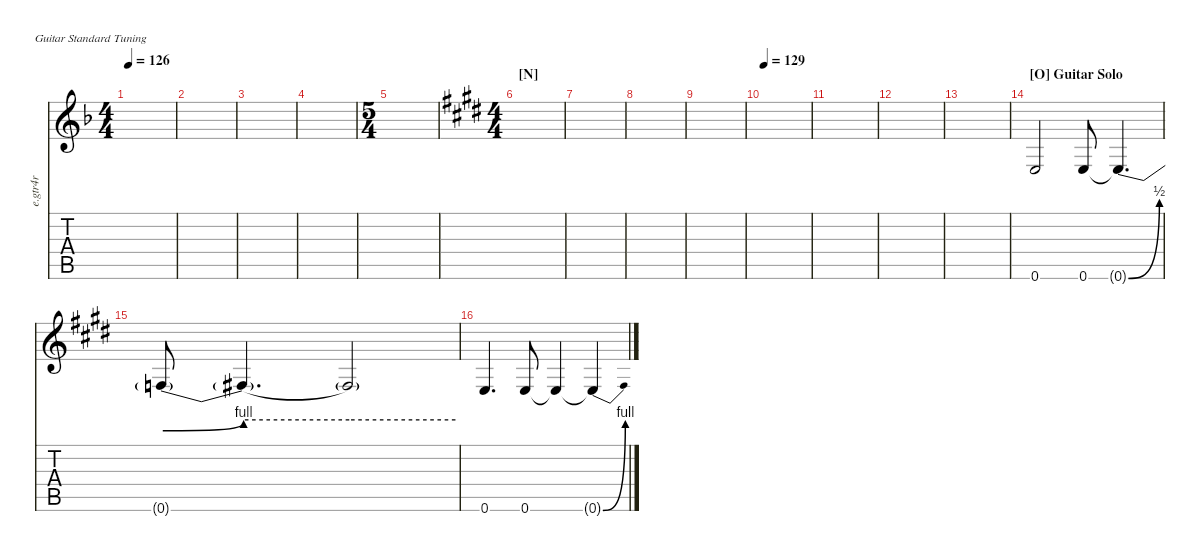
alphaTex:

\defaultSystemsLayout 4
\hideDynamics
\bracketExtendMode nobrackets
\track ("E.Guitar III (Right)" "e.gtr4r") {instrument distortionguitar}
\staff {score tabs}
\tuning (E4 B3 G3 D3 A2 E2)
\ts (4 4)
\tempo 126
\clef g2
\ks f
|
|
|
|
\ts (5 4)
\beaming (8 6 4)
|
\ts (4 4)
\beaming (8 2 2 2 2)
\section ("N" "")
\ks e
|
|
|
|
\tempo 129
|
|
|
|
\section ("O" "Guitar Solo")
0.6{acc forcenatural}.2{beam Up} 0.6{acc forcenatural}.8{beam Up} 0.6{be (bend 0 0 59.4 2) t acc forcenatural}.4{d beam Up} |
0.6{be (bend 0 2 59.4 4) t}.8{beam Up} 0.6{be (hold 0 4 60 4) t}.4{d beam Up} 0.6{be (hold 0 4 60 4) t}.2{beam Up} |
0.6{acc forcenatural}.4{d beam Up} 0.6{acc forcenatural}.8{beam Up} 0.6{t acc forcenatural}.4{beam Up} 0.6{be (bend 0 0 59.4 4) t acc forcenatural}.4{beam Up}
